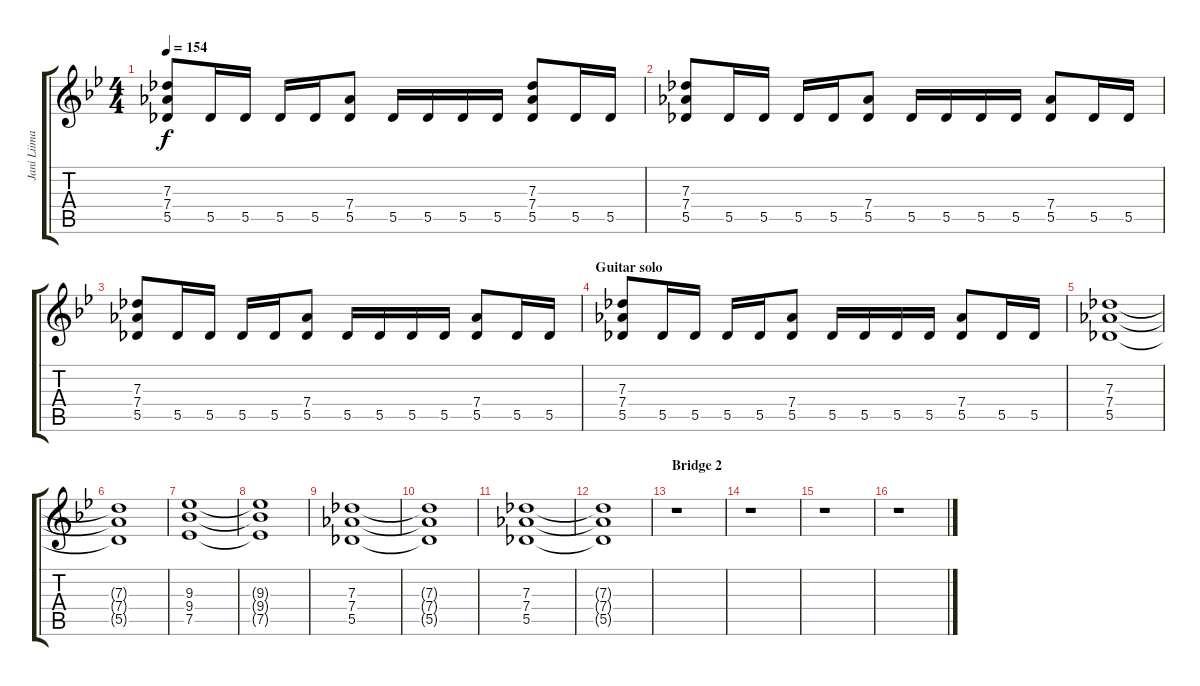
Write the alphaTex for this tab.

\track ("Jani Liimatainen 2" "Jani Liima") {instrument distortionguitar}
\staff {score tabs}
\tuning (Eb4 Bb3 Gb3 Db3 Ab2 Eb2) {hide}
\ts (4 4)
\tempo 154
\clef g2
\ks gminor
(7.3 7.4 5.5).8{dy f} 5.5.16 5.5.16 5.5.16 5.5.16 (7.4 5.5).8 5.5.16 5.5.16 5.5.16 5.5.16 (7.3 7.4 5.5).8 5.5.16 5.5.16 |
(7.3 7.4 5.5).8 5.5.16 5.5.16 5.5.16 5.5.16 (7.4 5.5).8 5.5.16 5.5.16 5.5.16 5.5.16 (7.4 5.5).8 5.5.16 5.5.16 |
(7.3 7.4 5.5).8 5.5.16 5.5.16 5.5.16 5.5.16 (7.4 5.5).8 5.5.16 5.5.16 5.5.16 5.5.16 (7.4 5.5).8 5.5.16 5.5.16 |
\section ("" "Guitar solo")
(7.3 7.4 5.5).8 5.5.16 5.5.16 5.5.16 5.5.16 (7.4 5.5).8 5.5.16 5.5.16 5.5.16 5.5.16 (7.4 5.5).8 5.5.16 5.5.16 |
(7.3 7.4 5.5).1 |
(7.3{t} 7.4{t} 5.5{t}).1 |
(9.3 9.4 7.5).1 |
(9.3{t} 9.4{t} 7.5{t}).1 |
(7.3 7.4 5.5).1 |
(7.3{t} 7.4{t} 5.5{t}).1 |
(7.3 7.4 5.5).1 |
(7.3{t} 7.4{t} 5.5{t}).1 |
\section ("" "Bridge 2")
r.1 |
r.1 |
r.1 |
r.1
